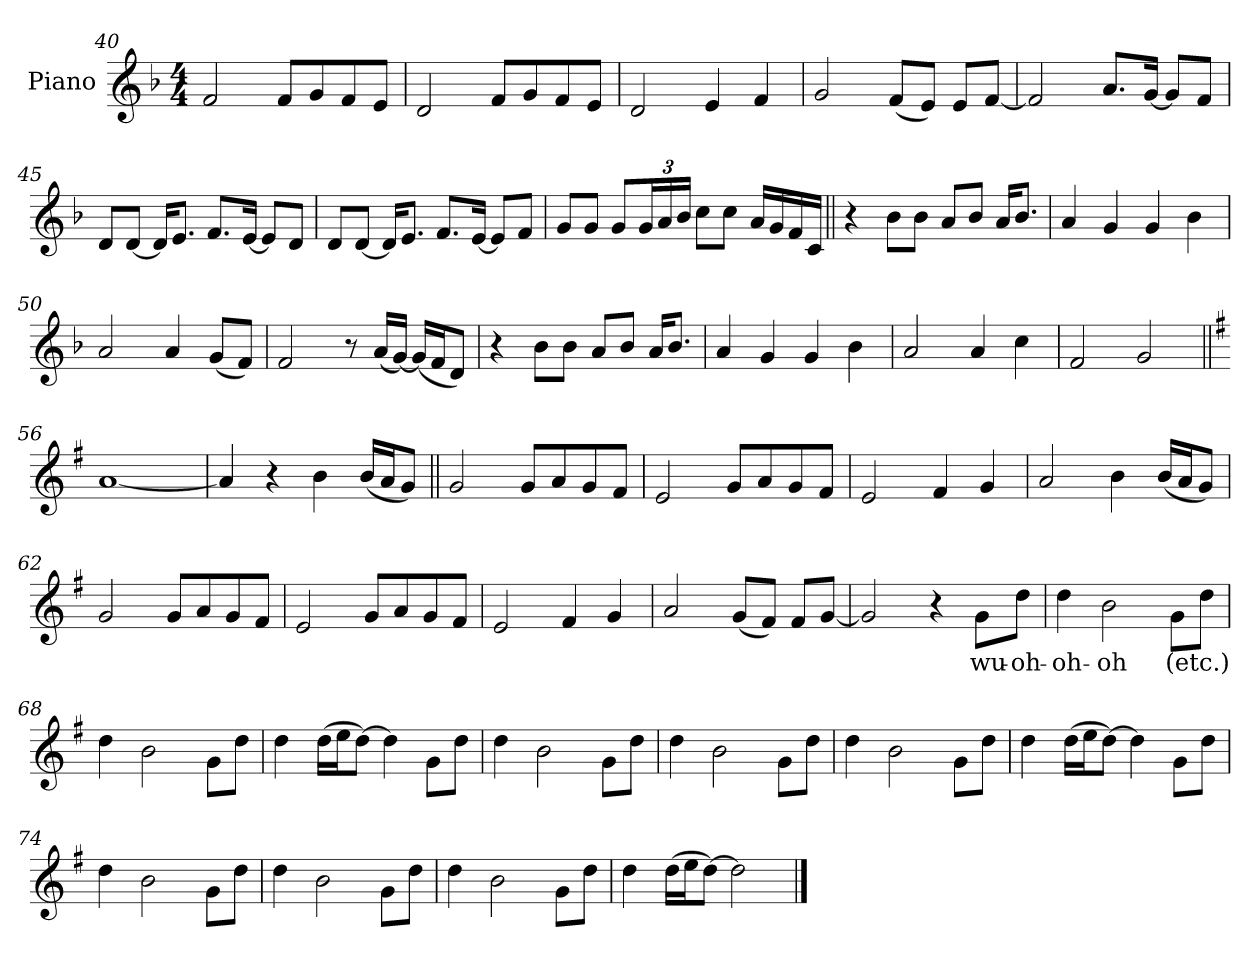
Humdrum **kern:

**kern	**text
*part1	*part1
*staff1	*staff1
*I"Piano	*
*I'Pno.	*
*clefG2	*
*k[b-]	*
*M4/4	*
=40	=40
2f	.
8fL	.
8g	.
8f	.
8eJ	.
=41	=41
2d	.
8fL	.
8g	.
8f	.
8eJ	.
=42	=42
2d	.
4e	.
4f	.
=43	=43
2g	.
(<8fL	.
8eJ)	.
8eL	.
[8fJ	.
=44	=44
2f]	.
8.a!L	.
[16g!Jk	.
8g!L]	.
8f!J	.
=45	=45
8d!L	.
[8d!J	.
16d!KL]	.
8.e!J	.
8.f!L	.
[16e!Jk	.
8e!L]	.
8d!J	.
=46	=46
8d!L	.
[8d!J	.
16d!KL]	.
8.e!J	.
8.f!L	.
[16e!Jk	.
8e!L]	.
8f!J	.
=47	=47
8g!L	.
8g!J	.
8g!L	.
*Xbrackettup	*
24g!L	.
24a!	.
24b-!JJ	.
8cc!L	.
8cc!J	.
16a!LL	.
16g!	.
16f!	.
16c!JJ	.
=48||	=48||
4r	.
8b-L	.
8b-J	.
8aL	.
8b-J	.
16aKL	.
8.b-J	.
=49	=49
4a	.
4g	.
4g	.
4b-	.
=50	=50
2a	.
4a	.
(<8gL	.
8fJ)	.
=51	=51
2f	.
8r	.
(<16aLL	.
[16gJJ)	.
(<16gLL]	.
16fJ	.
8dJ)	.
=52	=52
4r	.
8b-L	.
8b-J	.
8aL	.
8b-J	.
16aKL	.
8.b-J	.
=53	=53
4a	.
4g	.
4g	.
4b-	.
=54	=54
2a	.
4a	.
4cc	.
=55	=55
2f	.
2g	.
=56||	=56||
*k[f#]	*
[1a	.
=57	=57
4a]	.
4r	.
4b	.
(<16bLL	.
16aJ	.
8gJ)	.
=58||	=58||
2g	.
8gL	.
8a	.
8g	.
8f#J	.
=59	=59
2e	.
8gL	.
8a	.
8g	.
8f#J	.
=60	=60
2e	.
4f#	.
4g	.
=61	=61
2a	.
4b	.
(<16bLL	.
16aJ	.
8gJ)	.
=62	=62
2g	.
8gL	.
8a	.
8g	.
8f#J	.
=63	=63
2e	.
8gL	.
8a	.
8g	.
8f#J	.
=64	=64
2e	.
4f#	.
4g	.
=65	=65
2a	.
(<8gL	.
8f#J)	.
8f#L	.
[8gJ	.
=66	=66
2g]	.
4r	.
8gL	wu-
8ddJ	-oh-
=67	=67
4dd	-oh-
2b	-oh
8gL	(etc.)
8ddJ	.
=68	=68
4dd	.
2b	.
8gL	.
8ddJ	.
=69	=69
4dd	.
(>16ddLL	.
16eeJ	.
[8ddJ)	.
4dd]	.
8gL	.
8ddJ	.
=70	=70
4dd	.
2b	.
8gL	.
8ddJ	.
=71	=71
4dd	.
2b	.
8gL	.
8ddJ	.
=72	=72
4dd	.
2b	.
8gL	.
8ddJ	.
=73	=73
4dd	.
(>16ddLL	.
16eeJ	.
[8ddJ)	.
4dd]	.
8gL	.
8ddJ	.
=74	=74
4dd	.
2b	.
8gL	.
8ddJ	.
=75	=75
4dd	.
2b	.
8gL	.
8ddJ	.
=76	=76
4dd	.
2b	.
8gL	.
8ddJ	.
=77	=77
4dd	.
(>16ddLL	.
16eeJ	.
[8ddJ)	.
2dd]	.
==	==
*-	*-
